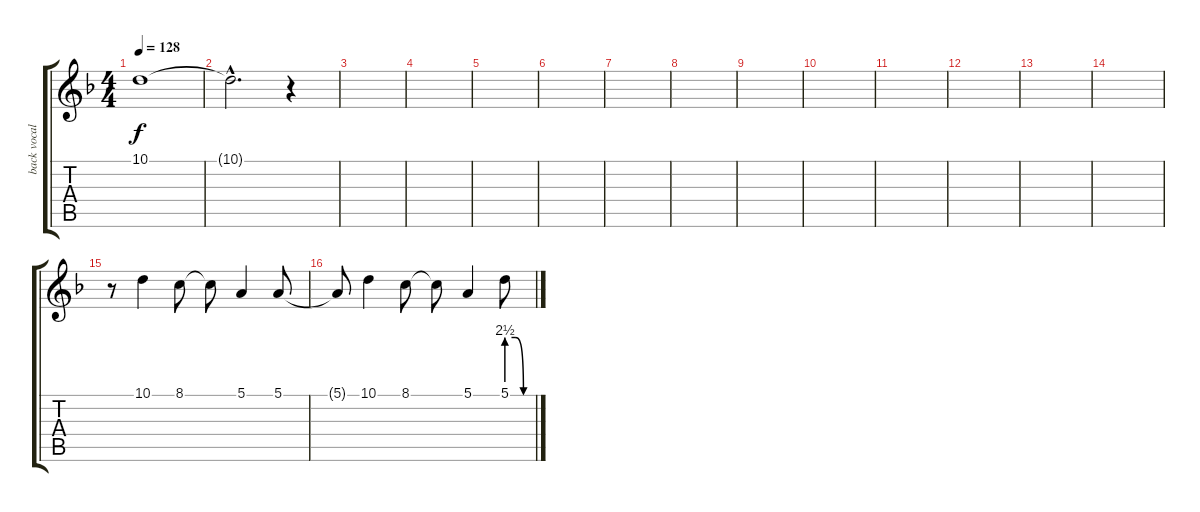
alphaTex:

\track ("back vocal" "back vocal") {instrument panflute}
\staff {score tabs}
\tuning (E4 B3 G3 D3 A2 E2) {hide}
\ts (4 4)
\tempo 128
\clef g2
\ks f
10.1.1{dy f} |
10.1{hac t}.2{d} r.4 |
|
|
|
|
|
|
|
|
|
|
|
|
r.8 10.1.4 8.1.8 8.1{t}.8 5.1.4 5.1.8 |
5.1{t}.8 10.1.4 8.1.8 8.1{t}.8 5.1.4 5.1{be (custom 0 10 20 10 40 0 60 0)}.8
